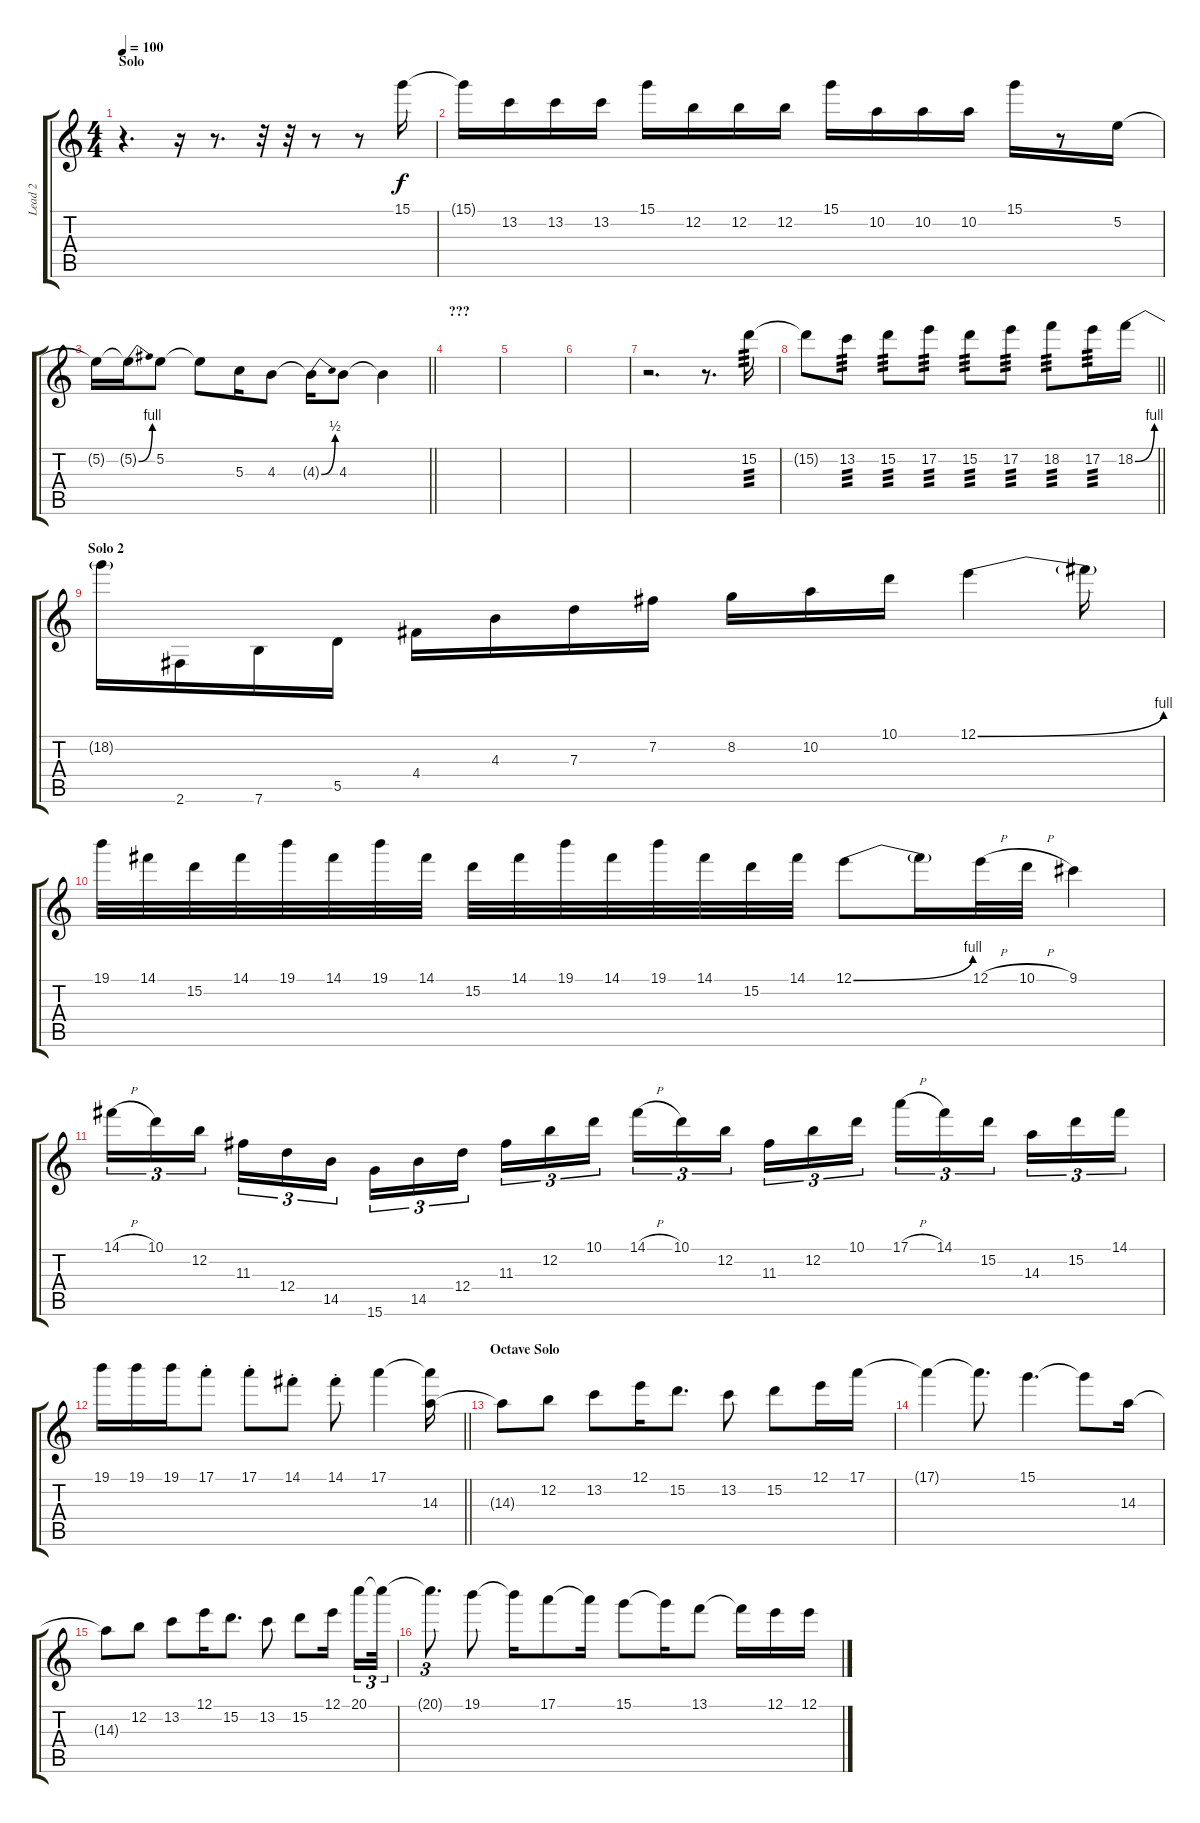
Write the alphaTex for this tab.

\track ("Lead 2" "Lead 2") {instrument distortionguitar}
\staff {score tabs}
\tuning (E4 B3 G3 D3 A2 E2) {hide}
\ts (4 4)
\section ("" "Solo")
\tempo 100
\clef g2
\ks c
r.4{d dy f volume 12} r.16 r.8{d} r.32 r.32 r.8 r.8 15.1.16 |
15.1{t}.16 13.2.16 13.2.16 13.2.16 15.1.16 12.2.16 12.2.16 12.2.16 15.1.16 10.2.16 10.2.16 10.2.16 15.1.16 r.8 5.2.16 |
\barLineRight lightlight
5.2{t}.16 5.2{be (bend 0 0 60 4) t}.16 5.2.8 5.2{t}.8 5.3.16 4.3.8 4.3{be (bend 0 0 60 2) t}.16 4.3.8 4.3{t}.4 |
\section ("" "???")
|
|
|
r.2{d} r.8{d} 15.2.16{tp 3} |
\barLineRight lightlight
15.2{t}.8 13.2.8{tp 3} 15.2.8{tp 3} 17.2.8{tp 3} 15.2.8{tp 3} 17.2.8{tp 3} 18.2.8{tp 3} 17.2.16{tp 3} 18.2{be (bend 0 0 60 4)}.16 |
\section ("" "Solo 2")
18.2{t}.16{volume 14} 2.6.16 7.6.16 5.5.16 4.4.16 4.3.16 7.3.16 7.2.16 8.2.16 10.2.16 10.1.16 12.1{be (bend 0 0 60 4)}.4 12.1{t}.16 |
19.1.32 14.1.32 15.2.32 14.1.32 19.1.32 14.1.32 19.1.32 14.1.32 15.2.32 14.1.32 19.1.32 14.1.32 19.1.32 14.1.32 15.2.32 14.1.32 12.1{be (bend 0 0 60 4)}.8 12.1{t}.16 12.1{h}.32 10.1{h}.32 9.1.4 |
14.1{h}.16{tu (3 2)} 10.1.16{tu (3 2)} 12.2.16{tu (3 2)} 11.3.16{tu (3 2)} 12.4.16{tu (3 2)} 14.5.16{tu (3 2)} 15.6.16{tu (3 2)} 14.5.16{tu (3 2)} 12.4.16{tu (3 2)} 11.3.16{tu (3 2)} 12.2.16{tu (3 2)} 10.1.16{tu (3 2)} 14.1{h}.16{tu (3 2)} 10.1.16{tu (3 2)} 12.2.16{tu (3 2)} 11.3.16{tu (3 2)} 12.2.16{tu (3 2)} 10.1.16{tu (3 2)} 17.1{h}.16{tu (3 2)} 14.1.16{tu (3 2)} 15.2.16{tu (3 2)} 14.3.16{tu (3 2)} 15.2.16{tu (3 2)} 14.1.16{tu (3 2)} |
\barLineRight lightlight
19.1.16 19.1.16 19.1.16 17.1{st}.8 17.1{st}.8 14.1{st}.8 14.1{st}.8 17.1.4 (17.1{t} 14.3).16 |
\section ("" "Octave Solo")
14.3{t}.8 12.2.8 13.2.8 12.1.16 15.2.8{d} 13.2.8 15.2.8 12.1.16 17.1.16 |
17.1{t}.4 17.1{t}.8{d} 15.1.4{d} 15.1{t}.8 14.3.16 |
14.3{t}.8 12.2.8 13.2.8 12.1.16 15.2.8{d} 13.2.8 15.2.8 12.1.16 20.1.16{tu (3 2)} 20.1{t}.32{tu (3 2)} |
20.1{t}.8{d tu (3 2)} 19.1.8 19.1{t}.16 17.1.8 17.1{t}.16 15.1.8 15.1{t}.16 13.1.8 13.1{t}.16 12.1.16 12.1.16
